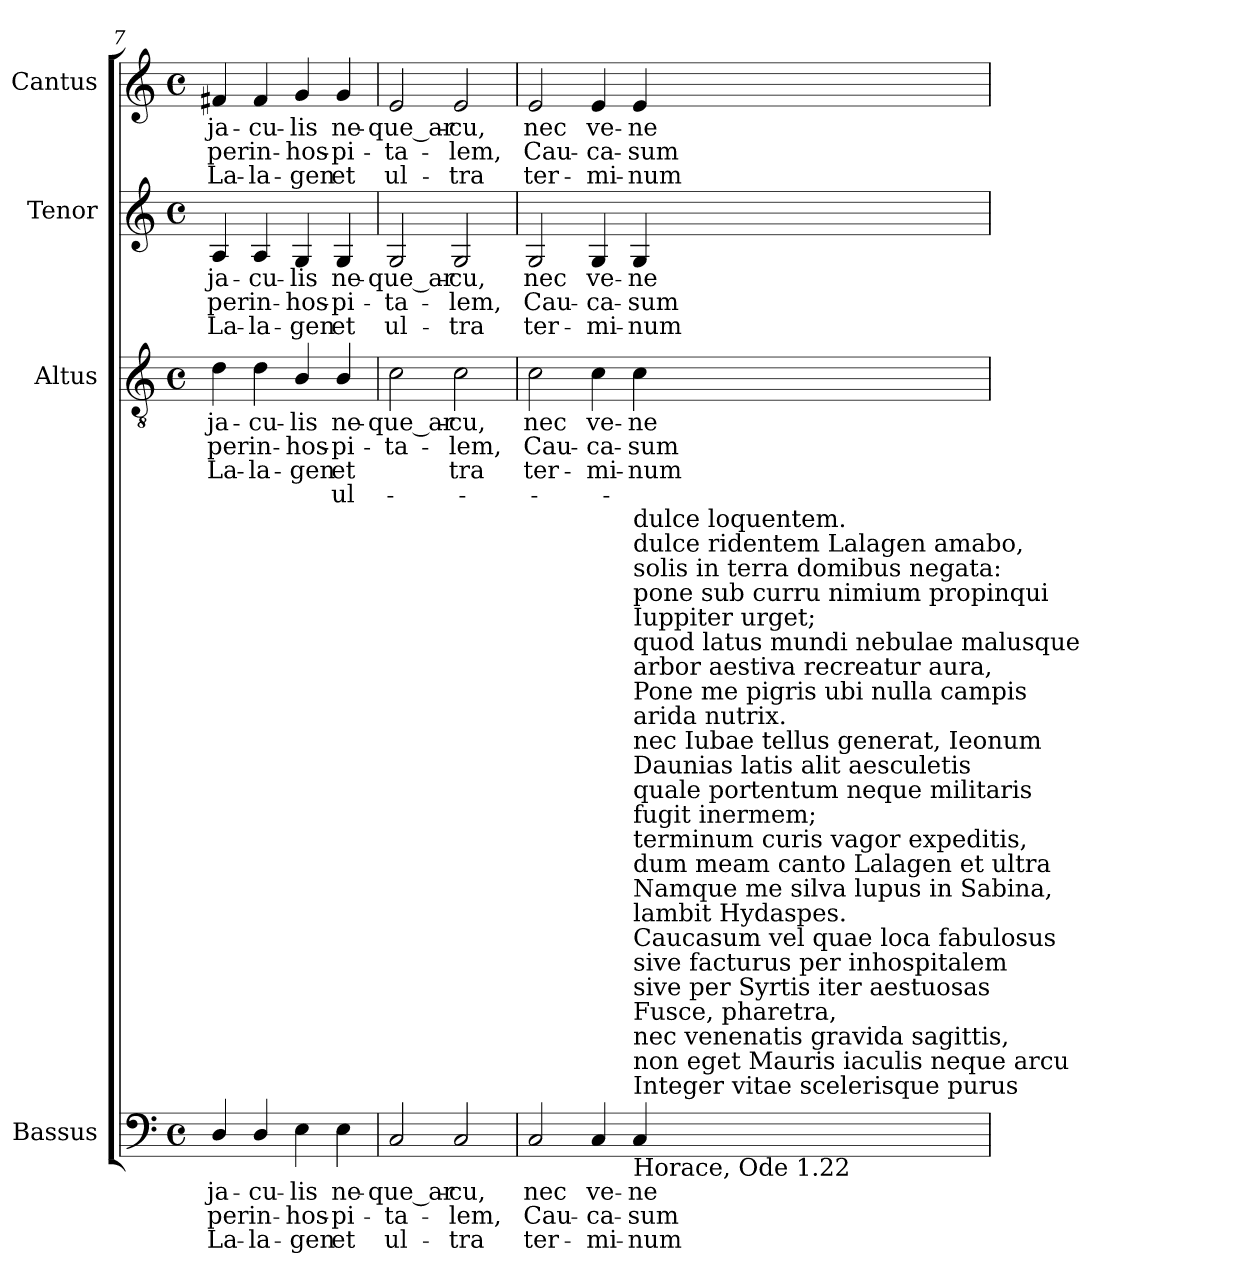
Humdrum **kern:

**kern	**text	**text	**text	**kern	**text	**text	**text	**text	**kern	**text	**text	**text	**kern	**text	**text	**text
*part4	*part4	*part4	*part4	*part3	*part3	*part3	*part3	*part3	*part2	*part2	*part2	*part2	*part1	*part1	*part1	*part1
*staff4	*staff4	*staff4	*staff4	*staff3	*staff3	*staff3	*staff3	*staff3	*staff2	*staff2	*staff2	*staff2	*staff1	*staff1	*staff1	*staff1
*I"Bassus	*	*	*	*I"Altus	*	*	*	*	*I"Tenor	*	*	*	*I"Cantus	*	*	*
*I'B.	*	*	*	*I'T.	*	*	*	*	*	*	*	*	*I'S.	*	*	*
*clefF4	*	*	*	*clefGv2	*	*	*	*	*clefG2	*	*	*	*clefG2	*	*	*
*	*	*	*	*ITrd7c12	*	*	*	*	*	*	*	*	*	*	*	*
*k[]	*	*	*	*k[]	*	*	*	*	*k[]	*	*	*	*k[]	*	*	*
*C:	*	*	*	*C:	*	*	*	*	*C:	*	*	*	*C:	*	*	*
*M4/4	*	*	*	*M4/4	*	*	*	*	*M4/4	*	*	*	*M4/4	*	*	*
*met(c)	*	*	*	*met(c)	*	*	*	*	*met(c)	*	*	*	*met(c)	*	*	*
=7	=7	=7	=7	=7	=7	=7	=7	=7	=7	=7	=7	=7	=7	=7	=7	=7
!	!LO:LY:b:color=#000000	!LO:LY:b:color=#000000	!LO:LY:b:color=#000000	!	!	!	!	!	!	!	!	!	!	!	!	!
!	!	!	!	!	!LO:LY:b:color=#000000	!LO:LY:b:color=#000000	!LO:LY:b:color=#000000	!	!	!	!	!	!	!	!	!
!	!	!	!	!	!	!	!	!	!	!LO:LY:b:color=#000000	!LO:LY:b:color=#000000	!LO:LY:b:color=#000000	!	!	!	!
!	!	!	!	!	!	!	!	!	!	!	!	!	!	!LO:LY:b:color=#000000	!LO:LY:b:color=#000000	!LO:LY:b:color=#000000
4Di/	ja-	per	La-	4Di\	ja-	per	La-	.	4Ai/	ja-	per	La-	4f#Xi/	ja-	per	La-
!	!LO:LY:b:color=#000000	!LO:LY:b:color=#000000	!LO:LY:b:color=#000000	!	!	!	!	!	!	!	!	!	!	!	!	!
!	!	!	!	!	!LO:LY:b:color=#000000	!LO:LY:b:color=#000000	!LO:LY:b:color=#000000	!	!	!	!	!	!	!	!	!
!	!	!	!	!	!	!	!	!	!	!LO:LY:b:color=#000000	!LO:LY:b:color=#000000	!LO:LY:b:color=#000000	!	!	!	!
!	!	!	!	!	!	!	!	!	!	!	!	!	!	!LO:LY:b:color=#000000	!LO:LY:b:color=#000000	!LO:LY:b:color=#000000
4Di/	-cu-	in-	-la-	4Di\	-cu-	in-	-la-	.	4Ai/	-cu-	in-	-la-	4f#i/	-cu-	in-	-la-
!	!LO:LY:b:color=#000000	!LO:LY:b:color=#000000	!LO:LY:b:color=#000000	!	!	!	!	!	!	!	!	!	!	!	!	!
!	!	!	!	!	!LO:LY:b:color=#000000	!LO:LY:b:color=#000000	!LO:LY:b:color=#000000	!	!	!	!	!	!	!	!	!
!	!	!	!	!	!	!	!	!	!	!LO:LY:b:color=#000000	!LO:LY:b:color=#000000	!LO:LY:b:color=#000000	!	!	!	!
!	!	!	!	!	!	!	!	!	!	!	!	!	!	!LO:LY:b:color=#000000	!LO:LY:b:color=#000000	!LO:LY:b:color=#000000
4Ei\	-lis	-hos-	-gen	4BBi/	-lis	-hos-	-gen	.	4Gi/	-lis	-hos-	-gen	4gi/	-lis	-hos-	-gen
!	!LO:LY:b:color=#000000	!LO:LY:b:color=#000000	!LO:LY:b:color=#000000	!	!	!	!	!	!	!	!	!	!	!	!	!
!	!	!	!	!	!LO:LY:b:color=#000000	!LO:LY:b:color=#000000	!LO:LY:b:color=#000000	!LO:LY:b:color=#000000	!	!	!	!	!	!	!	!
!	!	!	!	!	!	!	!	!	!	!LO:LY:b:color=#000000	!LO:LY:b:color=#000000	!LO:LY:b:color=#000000	!	!	!	!
!	!	!	!	!	!	!	!	!	!	!	!	!	!	!LO:LY:b:color=#000000	!LO:LY:b:color=#000000	!LO:LY:b:color=#000000
4Ei\	ne-	-pi-	et	4BBi/	ne-	-pi-	et	ul-	4Gi/	ne-	-pi-	et	4gi/	ne-	-pi-	et
=8	=8	=8	=8	=8	=8	=8	=8	=8	=8	=8	=8	=8	=8	=8	=8	=8
!	!LO:LY:b:color=#000000	!LO:LY:b:color=#000000	!LO:LY:b:color=#000000	!	!	!	!	!	!	!	!	!	!	!	!	!
!	!	!	!	!	!LO:LY:b:color=#000000	!LO:LY:b:color=#000000	!	!	!	!	!	!	!	!	!	!
!	!	!	!	!	!	!	!	!	!	!LO:LY:b:color=#000000	!LO:LY:b:color=#000000	!LO:LY:b:color=#000000	!	!	!	!
!	!	!	!	!	!	!	!	!	!	!	!	!	!	!LO:LY:b:color=#000000	!LO:LY:b:color=#000000	!LO:LY:b:color=#000000
2Ci/	-que_ar-	-ta-	ul-	2Ci\	-que_ar-	-ta-	.	.	2Gi/	-que_ar-	-ta-	ul-	2ei/	-que_ar-	-ta-	ul-
!	!LO:LY:b:color=#000000	!LO:LY:b:color=#000000	!LO:LY:b:color=#000000	!	!	!	!	!	!	!	!	!	!	!	!	!
!	!	!	!	!	!LO:LY:b:color=#000000	!LO:LY:b:color=#000000	!LO:LY:b:color=#000000	!	!	!	!	!	!	!	!	!
!	!	!	!	!	!	!	!	!	!	!LO:LY:b:color=#000000	!LO:LY:b:color=#000000	!LO:LY:b:color=#000000	!	!	!	!
!	!	!	!	!	!	!	!	!	!	!	!	!	!	!LO:LY:b:color=#000000	!LO:LY:b:color=#000000	!LO:LY:b:color=#000000
2Ci/	-cu,	-lem,	-tra	2Ci\	-cu,	-lem,	-tra	.	2Gi/	-cu,	-lem,	-tra	2ei/	-cu,	-lem,	-tra
!!LO:PB:g=z
=9	=9	=9	=9	=9	=9	=9	=9	=9	=9	=9	=9	=9	=9	=9	=9	=9
!	!LO:LY:b:color=#000000	!LO:LY:b:color=#000000	!LO:LY:b:color=#000000	!	!	!	!	!	!	!	!	!	!	!	!	!
!	!	!	!	!	!LO:LY:b:color=#000000	!LO:LY:b:color=#000000	!LO:LY:b:color=#000000	!	!	!	!	!	!	!	!	!
!	!	!	!	!	!	!	!	!	!	!LO:LY:b:color=#000000	!LO:LY:b:color=#000000	!LO:LY:b:color=#000000	!	!	!	!
!	!	!	!	!	!	!	!	!	!	!	!	!	!	!LO:LY:b:color=#000000	!LO:LY:b:color=#000000	!LO:LY:b:color=#000000
2Ci/	nec	Cau-	ter-	2Ci\	nec	Cau-	ter-	.	2Gi/	nec	Cau-	ter-	2ei/	nec	Cau-	ter-
!	!LO:LY:b:color=#000000	!LO:LY:b:color=#000000	!LO:LY:b:color=#000000	!	!	!	!	!	!	!	!	!	!	!	!	!
!	!	!	!	!	!LO:LY:b:color=#000000	!LO:LY:b:color=#000000	!LO:LY:b:color=#000000	!	!	!	!	!	!	!	!	!
!	!	!	!	!	!	!	!	!	!	!LO:LY:b:color=#000000	!LO:LY:b:color=#000000	!LO:LY:b:color=#000000	!	!	!	!
!	!	!	!	!	!	!	!	!	!	!	!	!	!	!LO:LY:b:color=#000000	!LO:LY:b:color=#000000	!LO:LY:b:color=#000000
4Ci/	ve-	-ca-	-mi-	4Ci\	ve-	-ca-	-mi-	.	4Gi/	ve-	-ca-	-mi-	4ei/	ve-	-ca-	-mi-
!	!LO:LY:b:color=#000000	!LO:LY:b:color=#000000	!LO:LY:b:color=#000000	!	!	!	!	!	!	!	!	!	!	!	!	!
!	!	!	!	!	!LO:LY:b:color=#000000	!LO:LY:b:color=#000000	!LO:LY:b:color=#000000	!	!	!	!	!	!	!	!	!
!	!	!	!	!	!	!	!	!	!	!LO:LY:b:color=#000000	!LO:LY:b:color=#000000	!LO:LY:b:color=#000000	!	!	!	!
!LO:TX:b:t=Horace, Ode 1.22	!	!	!	!	!	!	!	!	!	!	!	!	!	!	!	!
!LO:TX:t=Integer vitae scelerisque purus	!	!	!	!	!	!	!	!	!	!	!	!	!	!	!	!
!LO:TX:t=non eget Mauris iaculis neque arcu	!	!	!	!	!	!	!	!	!	!	!	!	!	!	!	!
!LO:TX:t=nec venenatis gravida sagittis,	!	!	!	!	!	!	!	!	!	!	!	!	!	!	!	!
!LO:TX:t=Fusce, pharetra,	!	!	!	!	!	!	!	!	!	!	!	!	!	!	!	!
!LO:TX:t=sive per Syrtis iter aestuosas	!	!	!	!	!	!	!	!	!	!	!	!	!	!	!	!
!LO:TX:t=sive facturus per inhospitalem	!	!	!	!	!	!	!	!	!	!	!	!	!	!	!	!
!LO:TX:t=Caucasum vel quae loca fabulosus	!	!	!	!	!	!	!	!	!	!	!	!	!	!	!	!
!LO:TX:t=lambit Hydaspes.	!	!	!	!	!	!	!	!	!	!	!	!	!	!	!	!
!LO:TX:t=Namque me silva lupus in Sabina,	!	!	!	!	!	!	!	!	!	!	!	!	!	!	!	!
!LO:TX:t=dum meam canto Lalagen et ultra	!	!	!	!	!	!	!	!	!	!	!	!	!	!	!	!
!LO:TX:t=terminum curis vagor expeditis,	!	!	!	!	!	!	!	!	!	!	!	!	!	!	!	!
!LO:TX:t=fugit inermem;	!	!	!	!	!	!	!	!	!	!	!	!	!	!	!	!
!LO:TX:t=quale portentum neque militaris	!	!	!	!	!	!	!	!	!	!	!	!	!	!	!	!
!LO:TX:t=Daunias latis alit aesculetis	!	!	!	!	!	!	!	!	!	!	!	!	!	!	!	!
!LO:TX:t=nec Iubae tellus generat, Ieonum	!	!	!	!	!	!	!	!	!	!	!	!	!	!	!	!
!LO:TX:t=arida nutrix.	!	!	!	!	!	!	!	!	!	!	!	!	!	!	!	!
!LO:TX:t=Pone me pigris ubi nulla campis	!	!	!	!	!	!	!	!	!	!	!	!	!	!	!	!
!LO:TX:t=arbor aestiva recreatur aura,	!	!	!	!	!	!	!	!	!	!	!	!	!	!	!	!
!LO:TX:t=quod latus mundi nebulae malusque	!	!	!	!	!	!	!	!	!	!	!	!	!	!	!	!
!LO:TX:t=Iuppiter urget;	!	!	!	!	!	!	!	!	!	!	!	!	!	!	!	!
!LO:TX:t=pone sub curru nimium propinqui	!	!	!	!	!	!	!	!	!	!	!	!	!	!	!	!
!LO:TX:t=solis in terra domibus negata&colon;	!	!	!	!	!	!	!	!	!	!	!	!	!	!	!	!
!LO:TX:t=dulce ridentem Lalagen amabo,	!	!	!	!	!	!	!	!	!	!	!	!	!	!	!	!
!LO:TX:t=dulce loquentem.	!	!	!	!	!	!	!	!	!	!	!	!	!	!	!	!
!	!	!	!	!	!	!	!	!	!	!	!	!	!	!LO:LY:b:color=#000000	!LO:LY:b:color=#000000	!LO:LY:b:color=#000000
4Ci/	-ne-	-sum	-num	4Ci\	-ne-	-sum	-num	.	4Gi/	-ne-	-sum	-num	4ei/	-ne-	-sum	-num
=	=	=	=	=	=	=	=	=	=	=	=	=	=	=	=	=
*-	*-	*-	*-	*-	*-	*-	*-	*-	*-	*-	*-	*-	*-	*-	*-	*-
